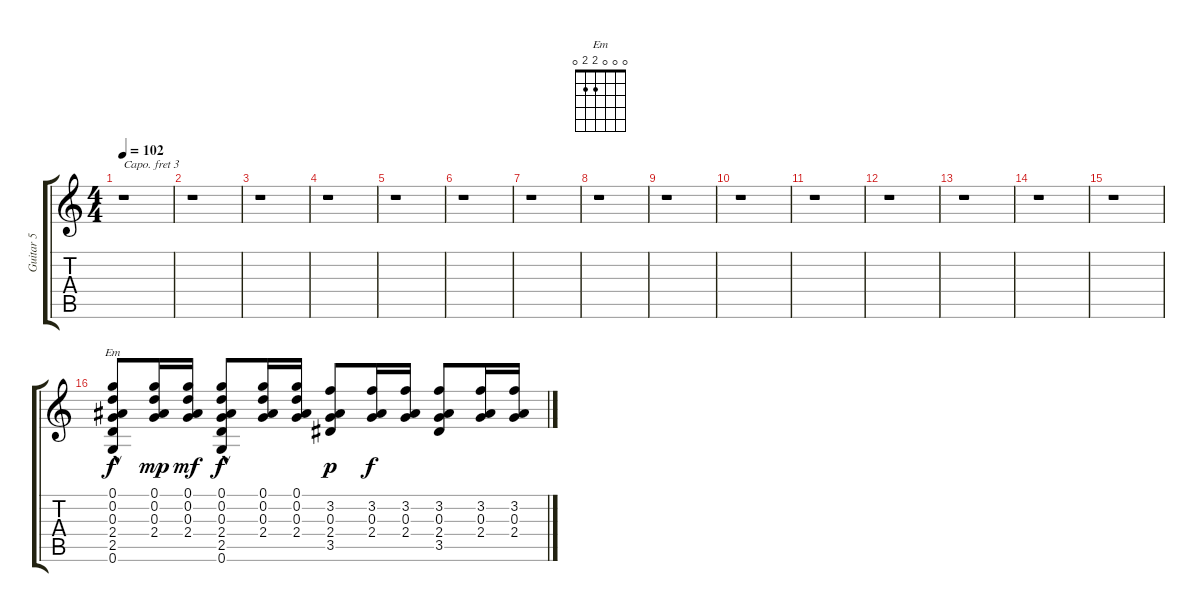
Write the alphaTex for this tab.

\track ("Guitar 5" "Guitar 5") {instrument acousticguitarsteel}
\staff {score tabs}
\capo 3
\tuning (E4 B3 G3 D3 A2 E2) {hide}
\chord ("Em" 0 0 0 2 2 0)
\ts (4 4)
\tempo 102
\clef g2
\ks c
r.1{dy ff} |
r.1 |
r.1 |
r.1 |
r.1 |
r.1 |
r.1 |
r.1 |
r.1 |
r.1 |
r.1 |
r.1 |
r.1 |
r.1 |
r.1 |
(0.1 0.2 0.3 2.4 2.5 0.6{hac}).8{ch "Em" dy f} (0.1 0.2 0.3 2.4).16{dy mp} (0.1 0.2 0.3 2.4).16{dy mf} (0.1 0.2 0.3 2.4 2.5{hac} 0.6{hac}).8{dy f} (0.1 0.2 0.3 2.4).16 (0.1 0.2 0.3 2.4).16 (3.2 0.3 2.4 3.5).8{dy p} (3.2 0.3 2.4).16{dy f} (3.2 0.3 2.4).16 (3.2 0.3 2.4 3.5).8 (3.2 0.3 2.4).16 (3.2 0.3 2.4).16
